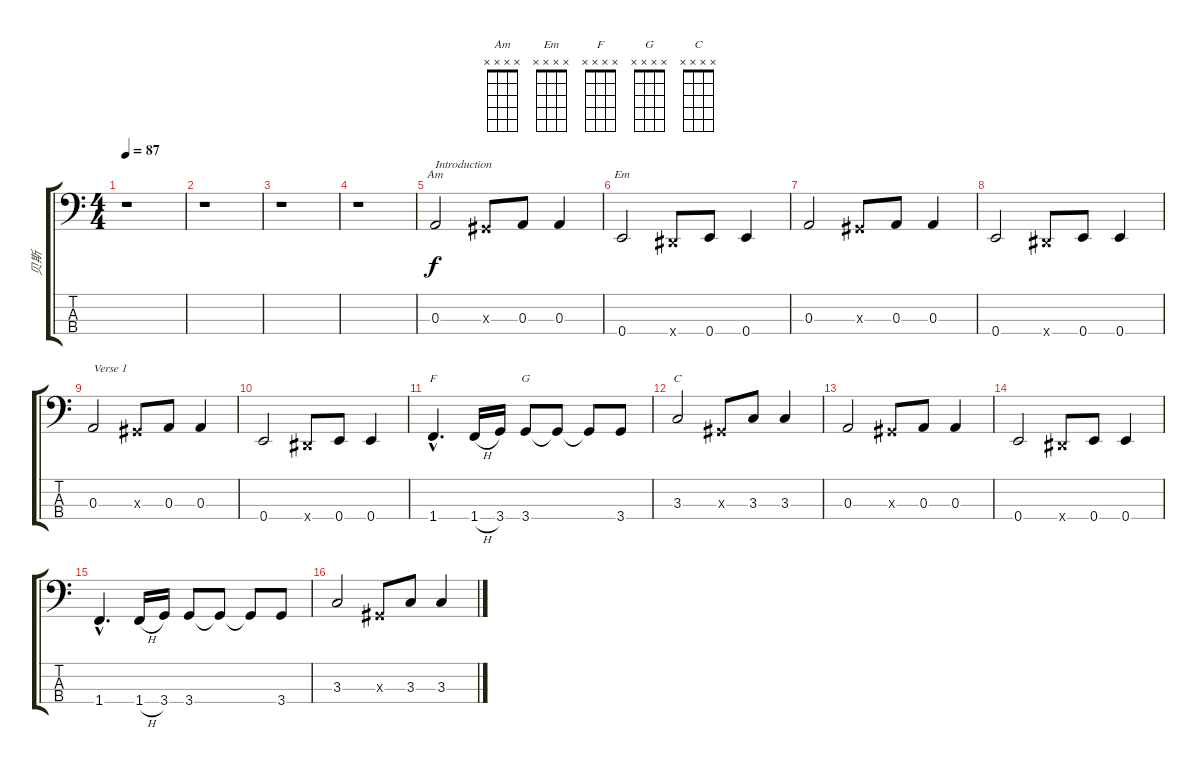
\track ("贝斯" "贝斯") {instrument electricbassfinger}
\staff {score tabs}
\tuning (G2 D2 A1 E1) {hide}
\chord ("Am" x x x x)
\chord ("Em" x x x x)
\chord ("F" x x x x)
\chord ("G" x x x x)
\chord ("C" x x x x)
\ts (4 4)
\tempo 87
\clef f4
\ks c
r.1{dy f instrument electricbassfinger} |
r.1 |
r.1 |
r.1 |
0.3.2{ch "Am" txt "Introduction"} -1.3{x}.8 0.3.8 0.3.4 |
0.4.2{ch "Em"} -1.4{x}.8 0.4.8 0.4.4 |
0.3.2 -1.3{x}.8 0.3.8 0.3.4 |
0.4.2 -1.4{x}.8 0.4.8 0.4.4 |
0.3.2{txt "Verse 1"} -1.3{x}.8 0.3.8 0.3.4 |
0.4.2 -1.4{x}.8 0.4.8 0.4.4 |
1.4{hac}.4{d ch "F"} 1.4{h}.16 3.4.16 3.4.8{ch "G"} 3.4{t}.8 3.4{t}.8 3.4.8 |
3.3.2{ch "C"} -1.3{x}.8 3.3.8 3.3.4 |
0.3.2 -1.3{x}.8 0.3.8 0.3.4 |
0.4.2 -1.4{x}.8 0.4.8 0.4.4 |
1.4{hac}.4{d} 1.4{h}.16 3.4.16 3.4.8 3.4{t}.8 3.4{t}.8 3.4.8 |
3.3.2 -1.3{x}.8 3.3.8 3.3.4
